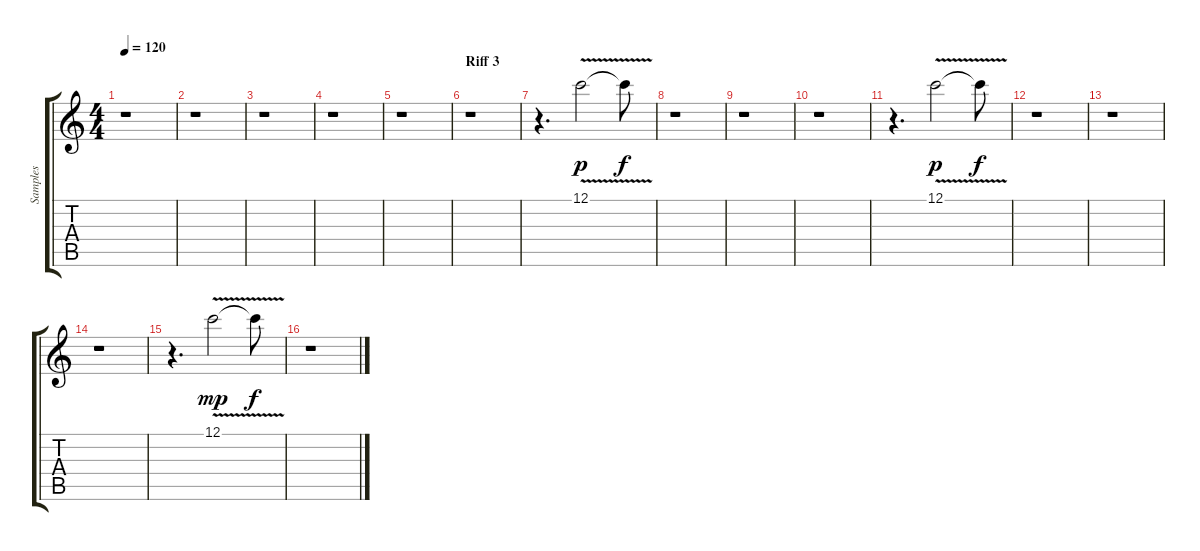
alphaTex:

\track ("Samples" "Samples") {instrument stringensemble1}
\staff {score tabs}
\tuning (C5 G4 Eb4 Bb3 F3 Bb2) {hide}
\ts (4 4)
\tempo 120
\clef g2
\ks c
r.1{dy p} |
r.1 |
r.1 |
r.1 |
r.1 |
\section ("" "Riff 3")
r.1 |
r.4{d} 12.1{v}.2{instrument electricguitarclean} 12.1{t}.8{dy f} |
r.1 |
r.1 |
r.1 |
r.4{d} 12.1{v}.2{dy p instrument electricguitarclean} 12.1{t}.8{dy f} |
r.1 |
r.1 |
r.1 |
r.4{d} 12.1{v}.2{dy mp instrument electricguitarclean} 12.1{t}.8{dy f} |
r.1
